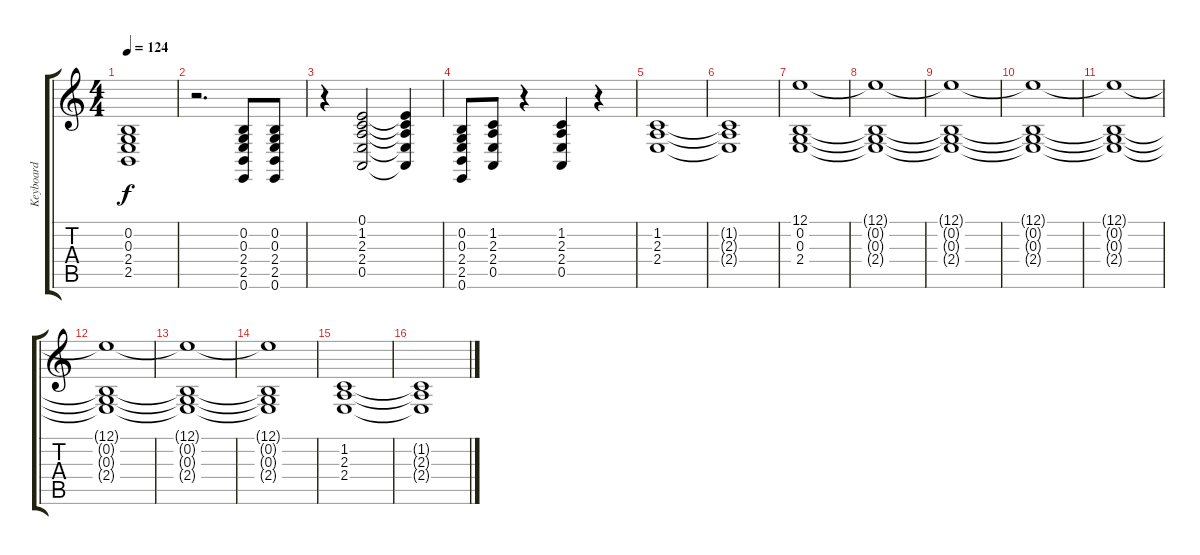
\track ("Keyboard" "Keyboard") {instrument drawbarorgan}
\staff {score tabs}
\tuning (E4 B3 G3 D3 A2 E2) {hide}
\ts (4 4)
\tempo 124
\clef g2
\ks c
(0.2{t} 0.3{t} 2.4{t} 2.5{t}).1{dy f} |
r.2{d} (0.2 0.3 2.4 2.5 0.6).8 (0.2 0.3 2.4 2.5 0.6).8 |
r.4 (0.1 1.2 2.3 2.4 0.5).2 (0.1{t} 1.2{t} 2.3{t} 2.4{t} 0.5{t}).4 |
(0.2 0.3 2.4 2.5 0.6).8 (1.2 2.3 2.4 0.5).8 r.4 (1.2 2.3 2.4 0.5).4 r.4 |
(1.2 2.3 2.4).1 |
(1.2{t} 2.3{t} 2.4{t}).1 |
(12.1 0.2 0.3 2.4).1 |
(12.1{t} 0.2{t} 0.3{t} 2.4{t}).1 |
(12.1{t} 0.2{t} 0.3{t} 2.4{t}).1 |
(12.1{t} 0.2{t} 0.3{t} 2.4{t}).1 |
(12.1{t} 0.2{t} 0.3{t} 2.4{t}).1 |
(12.1{t} 0.2{t} 0.3{t} 2.4{t}).1 |
(12.1{t} 0.2{t} 0.3{t} 2.4{t}).1 |
(12.1{t} 0.2{t} 0.3{t} 2.4{t}).1 |
(1.2 2.3 2.4).1 |
(1.2{t} 2.3{t} 2.4{t}).1
